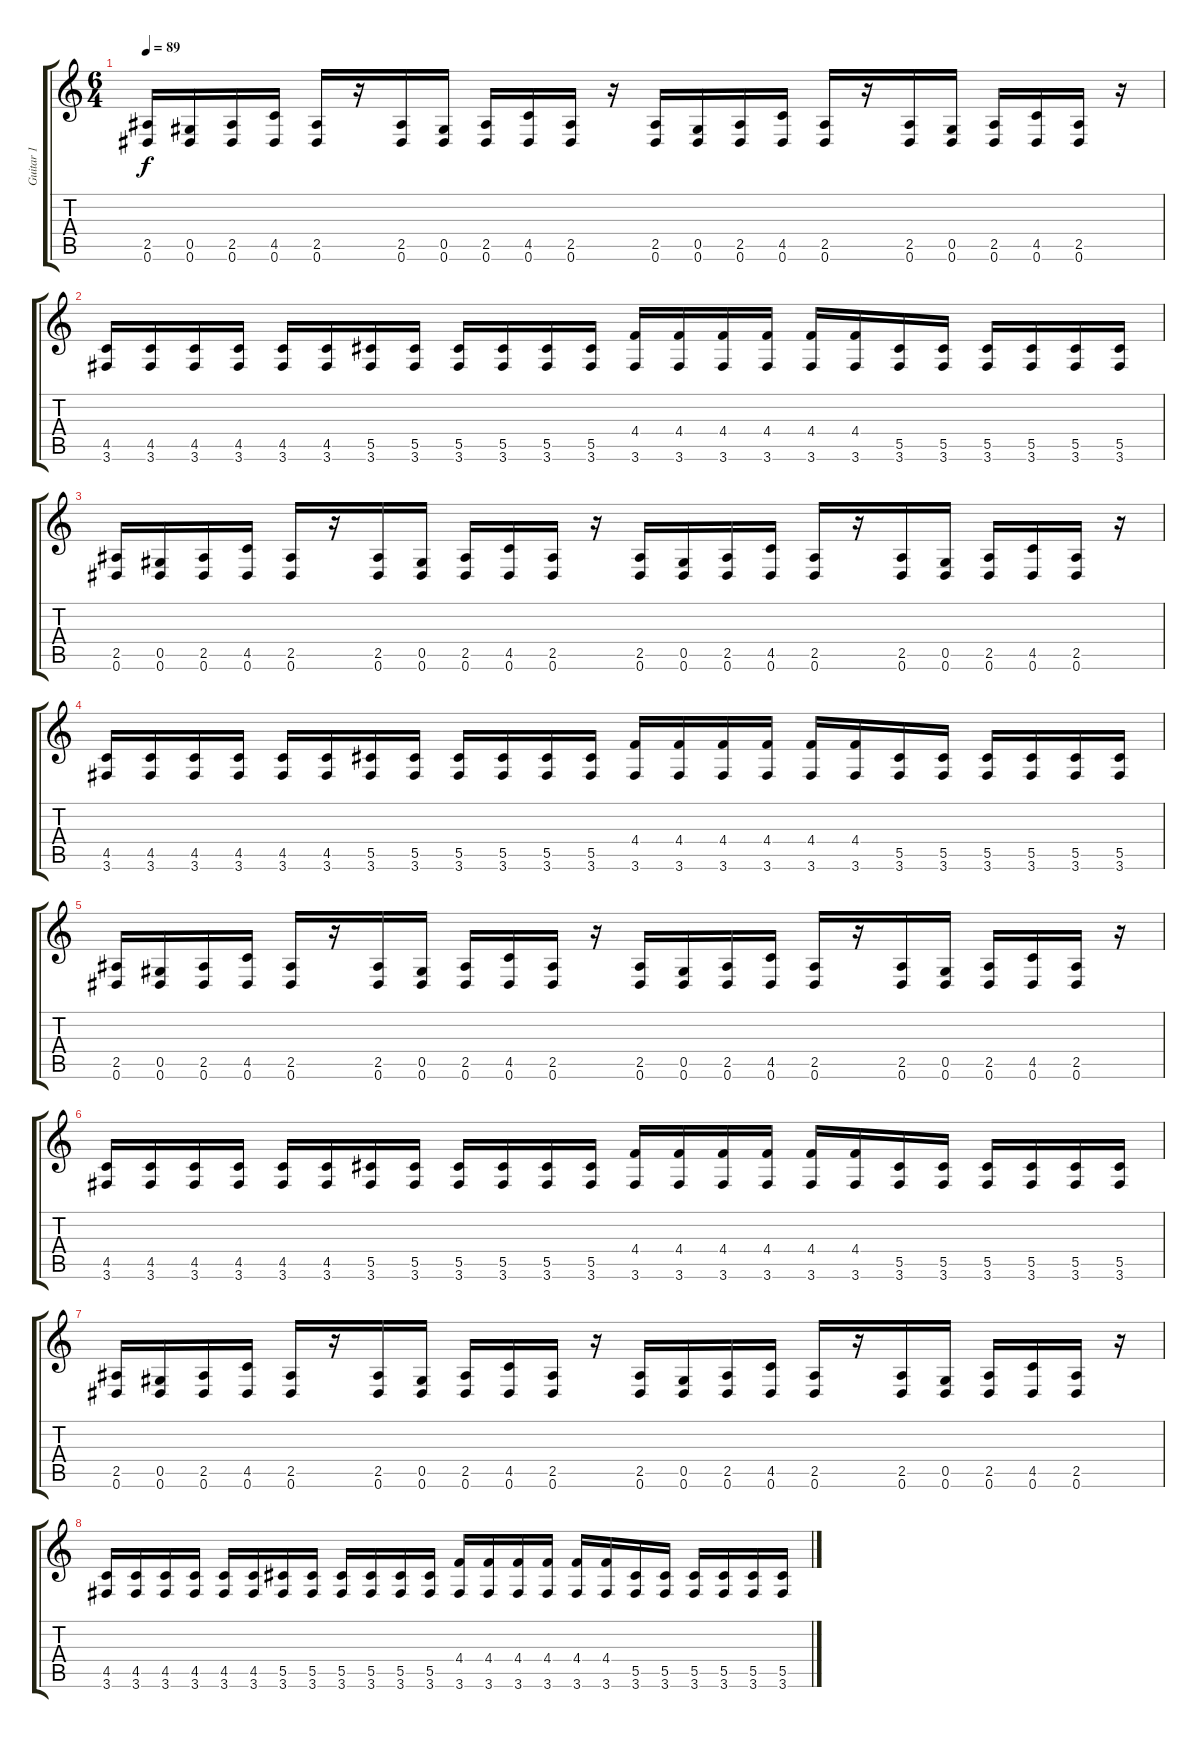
\track ("Guitar 1" "Guitar 1") {instrument overdrivenguitar}
\staff {score tabs}
\tuning (Eb4 Bb3 Gb3 Db3 Ab2 Eb2) {hide}
\ts (6 4)
\tempo 89
\clef g2
\ks c
(2.5 0.6).16{dy f volume 15 instrument overdrivenguitar} (0.5 0.6).16 (2.5 0.6).16 (4.5 0.6).16 (2.5 0.6).16 r.16 (2.5 0.6).16 (0.5 0.6).16 (2.5 0.6).16 (4.5 0.6).16 (2.5 0.6).16 r.16 (2.5 0.6).16 (0.5 0.6).16 (2.5 0.6).16 (4.5 0.6).16 (2.5 0.6).16 r.16 (2.5 0.6).16 (0.5 0.6).16 (2.5 0.6).16 (4.5 0.6).16 (2.5 0.6).16 r.16 |
(4.5 3.6).16 (4.5 3.6).16 (4.5 3.6).16 (4.5 3.6).16 (4.5 3.6).16 (4.5 3.6).16 (5.5 3.6).16 (5.5 3.6).16 (5.5 3.6).16 (5.5 3.6).16 (5.5 3.6).16 (5.5 3.6).16 (4.4 3.6).16 (4.4 3.6).16 (4.4 3.6).16 (4.4 3.6).16 (4.4 3.6).16 (4.4 3.6).16 (5.5 3.6).16 (5.5 3.6).16 (5.5 3.6).16 (5.5 3.6).16 (5.5 3.6).16 (5.5 3.6).16 |
(2.5 0.6).16 (0.5 0.6).16 (2.5 0.6).16 (4.5 0.6).16 (2.5 0.6).16 r.16 (2.5 0.6).16 (0.5 0.6).16 (2.5 0.6).16 (4.5 0.6).16 (2.5 0.6).16 r.16 (2.5 0.6).16 (0.5 0.6).16 (2.5 0.6).16 (4.5 0.6).16 (2.5 0.6).16 r.16 (2.5 0.6).16 (0.5 0.6).16 (2.5 0.6).16 (4.5 0.6).16 (2.5 0.6).16 r.16 |
(4.5 3.6).16 (4.5 3.6).16 (4.5 3.6).16 (4.5 3.6).16 (4.5 3.6).16 (4.5 3.6).16 (5.5 3.6).16 (5.5 3.6).16 (5.5 3.6).16 (5.5 3.6).16 (5.5 3.6).16 (5.5 3.6).16 (4.4 3.6).16 (4.4 3.6).16 (4.4 3.6).16 (4.4 3.6).16 (4.4 3.6).16 (4.4 3.6).16 (5.5 3.6).16 (5.5 3.6).16 (5.5 3.6).16 (5.5 3.6).16 (5.5 3.6).16 (5.5 3.6).16 |
(2.5 0.6).16 (0.5 0.6).16 (2.5 0.6).16 (4.5 0.6).16 (2.5 0.6).16 r.16 (2.5 0.6).16 (0.5 0.6).16 (2.5 0.6).16 (4.5 0.6).16 (2.5 0.6).16 r.16 (2.5 0.6).16 (0.5 0.6).16 (2.5 0.6).16 (4.5 0.6).16 (2.5 0.6).16 r.16 (2.5 0.6).16 (0.5 0.6).16 (2.5 0.6).16 (4.5 0.6).16 (2.5 0.6).16 r.16 |
(4.5 3.6).16 (4.5 3.6).16 (4.5 3.6).16 (4.5 3.6).16 (4.5 3.6).16 (4.5 3.6).16 (5.5 3.6).16 (5.5 3.6).16 (5.5 3.6).16 (5.5 3.6).16 (5.5 3.6).16 (5.5 3.6).16 (4.4 3.6).16 (4.4 3.6).16 (4.4 3.6).16 (4.4 3.6).16 (4.4 3.6).16 (4.4 3.6).16 (5.5 3.6).16 (5.5 3.6).16 (5.5 3.6).16 (5.5 3.6).16 (5.5 3.6).16 (5.5 3.6).16 |
(2.5 0.6).16 (0.5 0.6).16 (2.5 0.6).16 (4.5 0.6).16 (2.5 0.6).16 r.16 (2.5 0.6).16 (0.5 0.6).16 (2.5 0.6).16 (4.5 0.6).16 (2.5 0.6).16 r.16 (2.5 0.6).16 (0.5 0.6).16 (2.5 0.6).16 (4.5 0.6).16 (2.5 0.6).16 r.16 (2.5 0.6).16 (0.5 0.6).16 (2.5 0.6).16 (4.5 0.6).16 (2.5 0.6).16 r.16 |
(4.5 3.6).16 (4.5 3.6).16 (4.5 3.6).16 (4.5 3.6).16 (4.5 3.6).16 (4.5 3.6).16 (5.5 3.6).16 (5.5 3.6).16 (5.5 3.6).16 (5.5 3.6).16 (5.5 3.6).16 (5.5 3.6).16 (4.4 3.6).16 (4.4 3.6).16 (4.4 3.6).16 (4.4 3.6).16 (4.4 3.6).16 (4.4 3.6).16 (5.5 3.6).16 (5.5 3.6).16 (5.5 3.6).16 (5.5 3.6).16 (5.5 3.6).16 (5.5 3.6).16
